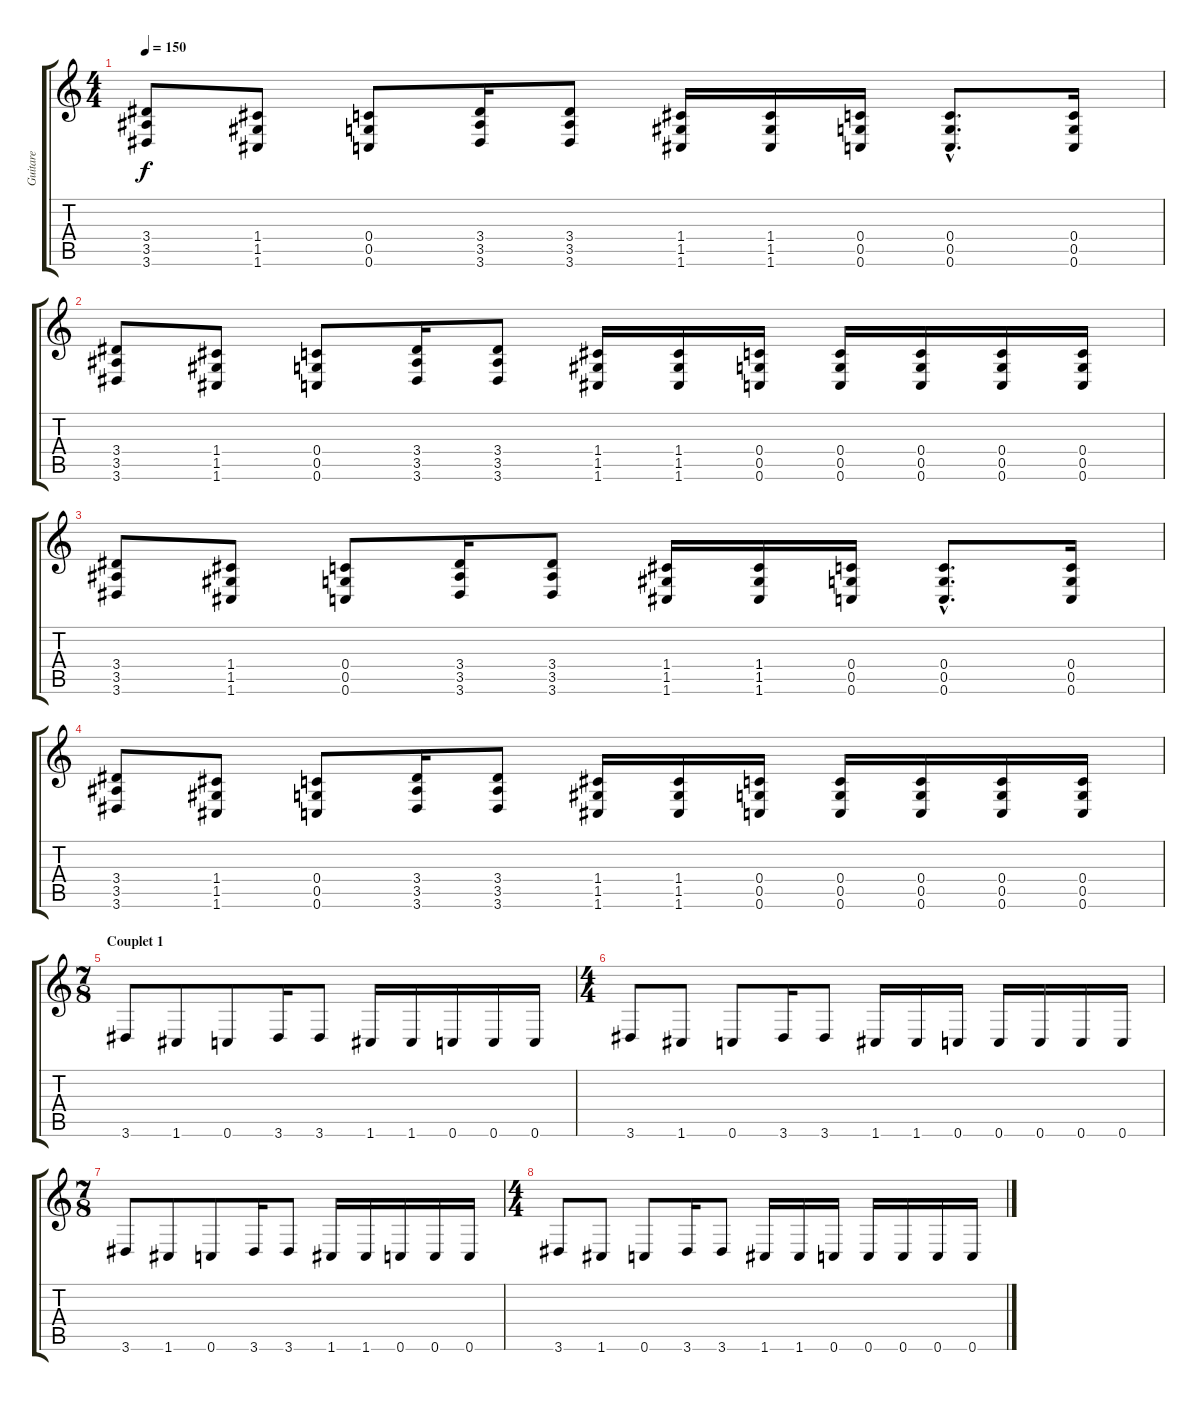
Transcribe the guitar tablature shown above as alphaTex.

\track ("Guitare" "Guitare") {instrument overdrivenguitar}
\staff {score tabs}
\tuning (D4 A3 F3 C3 G2 C2) {hide}
\ts (4 4)
\tempo 150
\clef g2
\ks c
(3.4 3.5 3.6).8{dy f} (1.4 1.5 1.6).8 (0.4 0.5 0.6).8 (3.4 3.5 3.6).16 (3.4 3.5 3.6).8 (1.4 1.5 1.6).16 (1.4 1.5 1.6).16 (0.4 0.5 0.6).16 (0.4{hac} 0.5{hac} 0.6{hac}).8{d} (0.4 0.5 0.6).16 |
(3.4 3.5 3.6).8 (1.4 1.5 1.6).8 (0.4 0.5 0.6).8 (3.4 3.5 3.6).16 (3.4 3.5 3.6).8 (1.4 1.5 1.6).16 (1.4 1.5 1.6).16 (0.4 0.5 0.6).16 (0.4 0.5 0.6).16 (0.4 0.5 0.6).16 (0.4 0.5 0.6).16 (0.4 0.5 0.6).16 |
(3.4 3.5 3.6).8 (1.4 1.5 1.6).8 (0.4 0.5 0.6).8 (3.4 3.5 3.6).16 (3.4 3.5 3.6).8 (1.4 1.5 1.6).16 (1.4 1.5 1.6).16 (0.4 0.5 0.6).16 (0.4{hac} 0.5{hac} 0.6{hac}).8{d} (0.4 0.5 0.6).16 |
(3.4 3.5 3.6).8 (1.4 1.5 1.6).8 (0.4 0.5 0.6).8 (3.4 3.5 3.6).16 (3.4 3.5 3.6).8 (1.4 1.5 1.6).16 (1.4 1.5 1.6).16 (0.4 0.5 0.6).16 (0.4 0.5 0.6).16 (0.4 0.5 0.6).16 (0.4 0.5 0.6).16 (0.4 0.5 0.6).16 |
\ts (7 8)
\section ("" "Couplet 1")
3.6.8 1.6.8 0.6.8 3.6.16 3.6.8 1.6.16 1.6.16 0.6.16 0.6.16 0.6.16 |
\ts (4 4)
3.6.8 1.6.8 0.6.8 3.6.16 3.6.8 1.6.16 1.6.16 0.6.16 0.6.16 0.6.16 0.6.16 0.6.16 |
\ts (7 8)
3.6.8 1.6.8 0.6.8 3.6.16 3.6.8 1.6.16 1.6.16 0.6.16 0.6.16 0.6.16 |
\ts (4 4)
3.6.8 1.6.8 0.6.8 3.6.16 3.6.8 1.6.16 1.6.16 0.6.16 0.6.16 0.6.16 0.6.16 0.6.16
